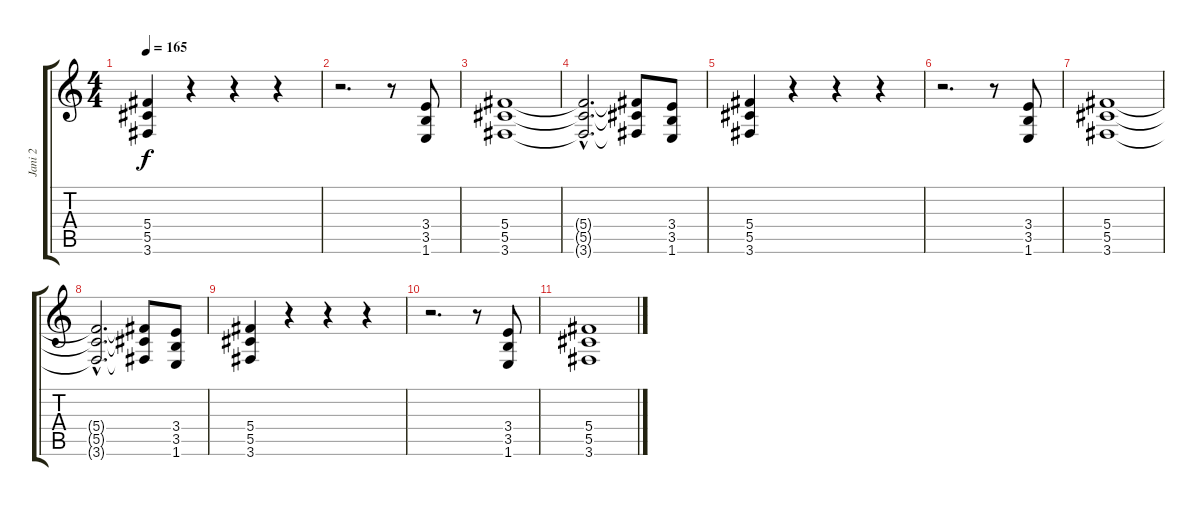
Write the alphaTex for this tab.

\track ("Jani 2" "Jani 2") {instrument distortionguitar}
\staff {score tabs}
\tuning (Eb4 Bb3 Gb3 Db3 Ab2 Eb2) {hide}
\ts (4 4)
\tempo 165
\clef g2
\ks c
(5.4 5.5 3.6).4{dy f} r.4 r.4 r.4 |
r.2{d} r.8 (3.4 3.5 1.6).8 |
(5.4 5.5 3.6).1 |
(5.4{hac t} 5.5{hac t} 3.6{hac t}).2{d} (5.4{t} 5.5{t} 3.6{t}).8 (3.4 3.5 1.6).8 |
(5.4 5.5 3.6).4 r.4 r.4 r.4 |
r.2{d} r.8 (3.4 3.5 1.6).8 |
(5.4 5.5 3.6).1 |
(5.4{hac t} 5.5{hac t} 3.6{hac t}).2{d} (5.4{t} 5.5{t} 3.6{t}).8 (3.4 3.5 1.6).8 |
(5.4 5.5 3.6).4 r.4 r.4 r.4 |
r.2{d} r.8 (3.4 3.5 1.6).8 |
(5.4 5.5 3.6).1
